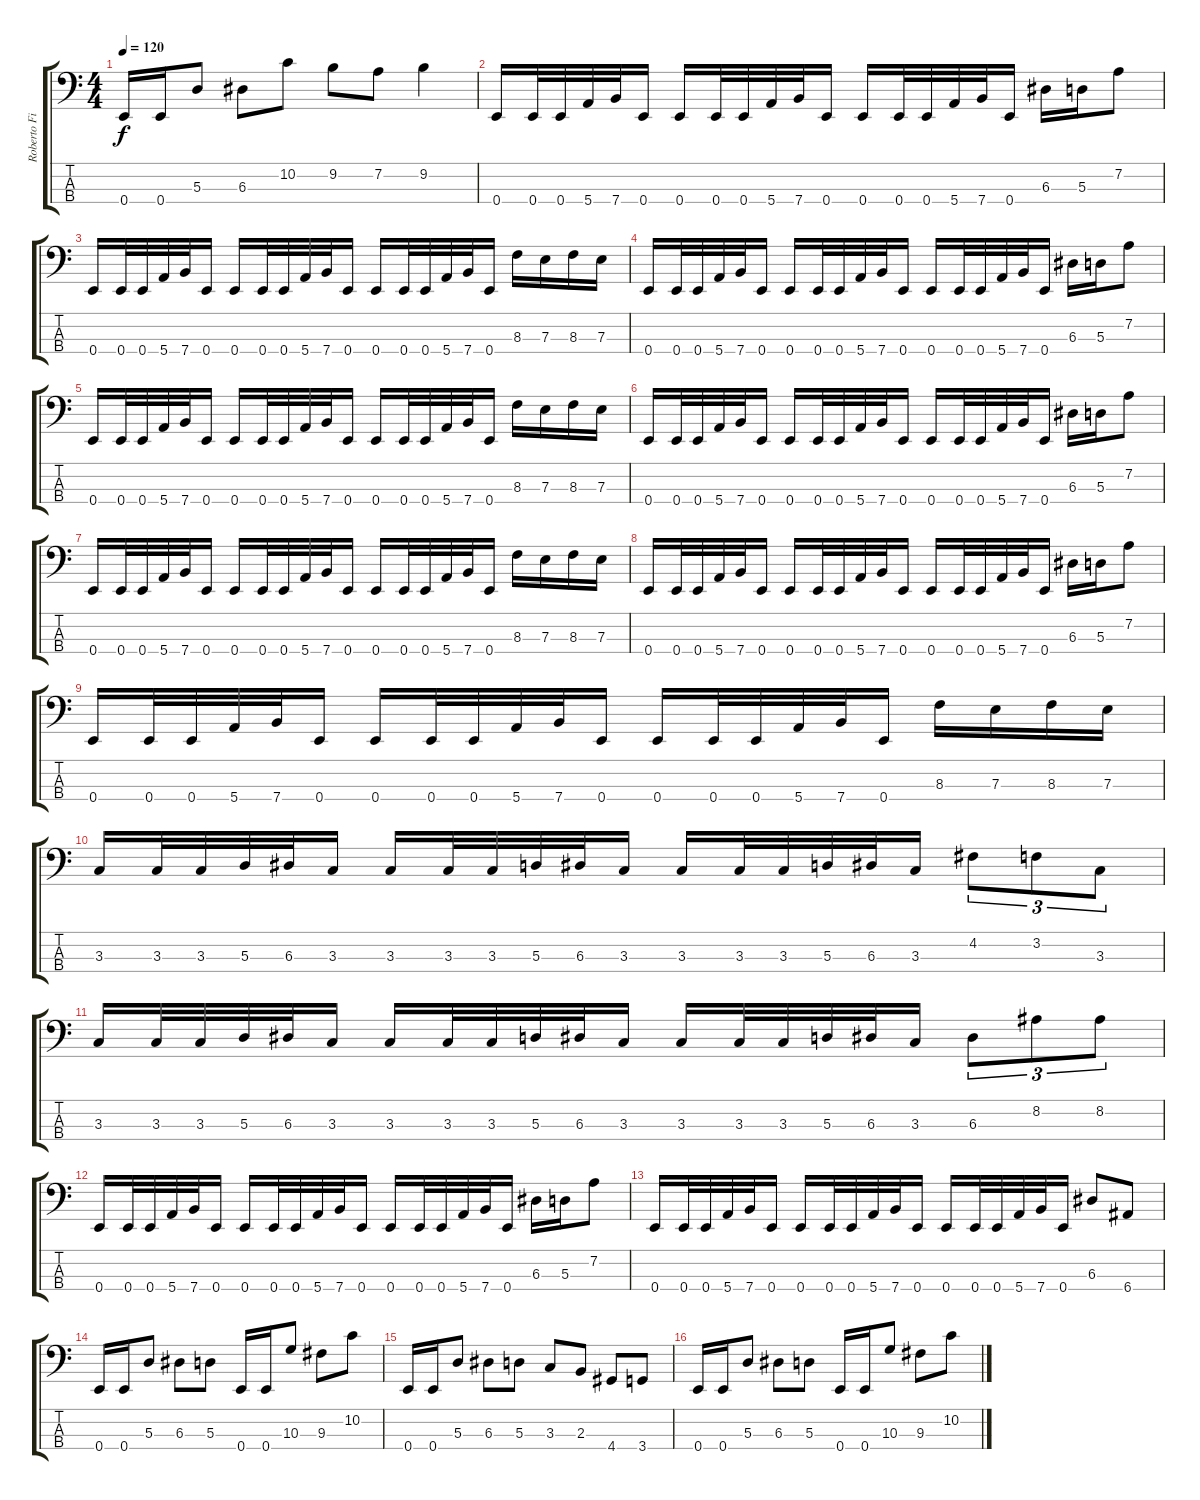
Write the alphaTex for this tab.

\track ("Roberto Fioretti" "Roberto Fi") {instrument electricbasspick}
\staff {score tabs}
\tuning (G2 D2 A1 E1) {hide}
\ts (4 4)
\tempo 120
\clef f4
\ks c
0.4.16{dy f} 0.4.16 5.3.8 6.3.8 10.2.8 9.2.8 7.2.8 9.2.4 |
0.4.16 0.4.32 0.4.32 5.4.32 7.4.32 0.4.16 0.4.16 0.4.32 0.4.32 5.4.32 7.4.32 0.4.16 0.4.16 0.4.32 0.4.32 5.4.32 7.4.32 0.4.16 6.3.16 5.3.16 7.2.8 |
0.4.16 0.4.32 0.4.32 5.4.32 7.4.32 0.4.16 0.4.16 0.4.32 0.4.32 5.4.32 7.4.32 0.4.16 0.4.16 0.4.32 0.4.32 5.4.32 7.4.32 0.4.16 8.3.16 7.3.16 8.3.16 7.3.16 |
0.4.16 0.4.32 0.4.32 5.4.32 7.4.32 0.4.16 0.4.16 0.4.32 0.4.32 5.4.32 7.4.32 0.4.16 0.4.16 0.4.32 0.4.32 5.4.32 7.4.32 0.4.16 6.3.16 5.3.16 7.2.8 |
0.4.16 0.4.32 0.4.32 5.4.32 7.4.32 0.4.16 0.4.16 0.4.32 0.4.32 5.4.32 7.4.32 0.4.16 0.4.16 0.4.32 0.4.32 5.4.32 7.4.32 0.4.16 8.3.16 7.3.16 8.3.16 7.3.16 |
0.4.16 0.4.32 0.4.32 5.4.32 7.4.32 0.4.16 0.4.16 0.4.32 0.4.32 5.4.32 7.4.32 0.4.16 0.4.16 0.4.32 0.4.32 5.4.32 7.4.32 0.4.16 6.3.16 5.3.16 7.2.8 |
0.4.16 0.4.32 0.4.32 5.4.32 7.4.32 0.4.16 0.4.16 0.4.32 0.4.32 5.4.32 7.4.32 0.4.16 0.4.16 0.4.32 0.4.32 5.4.32 7.4.32 0.4.16 8.3.16 7.3.16 8.3.16 7.3.16 |
0.4.16 0.4.32 0.4.32 5.4.32 7.4.32 0.4.16 0.4.16 0.4.32 0.4.32 5.4.32 7.4.32 0.4.16 0.4.16 0.4.32 0.4.32 5.4.32 7.4.32 0.4.16 6.3.16 5.3.16 7.2.8 |
0.4.16 0.4.32 0.4.32 5.4.32 7.4.32 0.4.16 0.4.16 0.4.32 0.4.32 5.4.32 7.4.32 0.4.16 0.4.16 0.4.32 0.4.32 5.4.32 7.4.32 0.4.16 8.3.16 7.3.16 8.3.16 7.3.16 |
3.3.16 3.3.32 3.3.32 5.3.32 6.3.32 3.3.16 3.3.16 3.3.32 3.3.32 5.3.32 6.3.32 3.3.16 3.3.16 3.3.32 3.3.32 5.3.32 6.3.32 3.3.16 4.2.8{tu (3 2)} 3.2.8{tu (3 2)} 3.3.8{tu (3 2)} |
3.3.16 3.3.32 3.3.32 5.3.32 6.3.32 3.3.16 3.3.16 3.3.32 3.3.32 5.3.32 6.3.32 3.3.16 3.3.16 3.3.32 3.3.32 5.3.32 6.3.32 3.3.16 6.3.8{tu (3 2)} 8.2.8{tu (3 2)} 8.2.8{tu (3 2)} |
0.4.16 0.4.32 0.4.32 5.4.32 7.4.32 0.4.16 0.4.16 0.4.32 0.4.32 5.4.32 7.4.32 0.4.16 0.4.16 0.4.32 0.4.32 5.4.32 7.4.32 0.4.16 6.3.16 5.3.16 7.2.8 |
0.4.16 0.4.32 0.4.32 5.4.32 7.4.32 0.4.16 0.4.16 0.4.32 0.4.32 5.4.32 7.4.32 0.4.16 0.4.16 0.4.32 0.4.32 5.4.32 7.4.32 0.4.16 6.3.8 6.4.8 |
0.4.16 0.4.16 5.3.8 6.3.8 5.3.8 0.4.16 0.4.16 10.3.8 9.3.8 10.2.8 |
0.4.16 0.4.16 5.3.8 6.3.8 5.3.8 3.3.8 2.3.8 4.4.8 3.4.8 |
0.4.16 0.4.16 5.3.8 6.3.8 5.3.8 0.4.16 0.4.16 10.3.8 9.3.8 10.2.8
